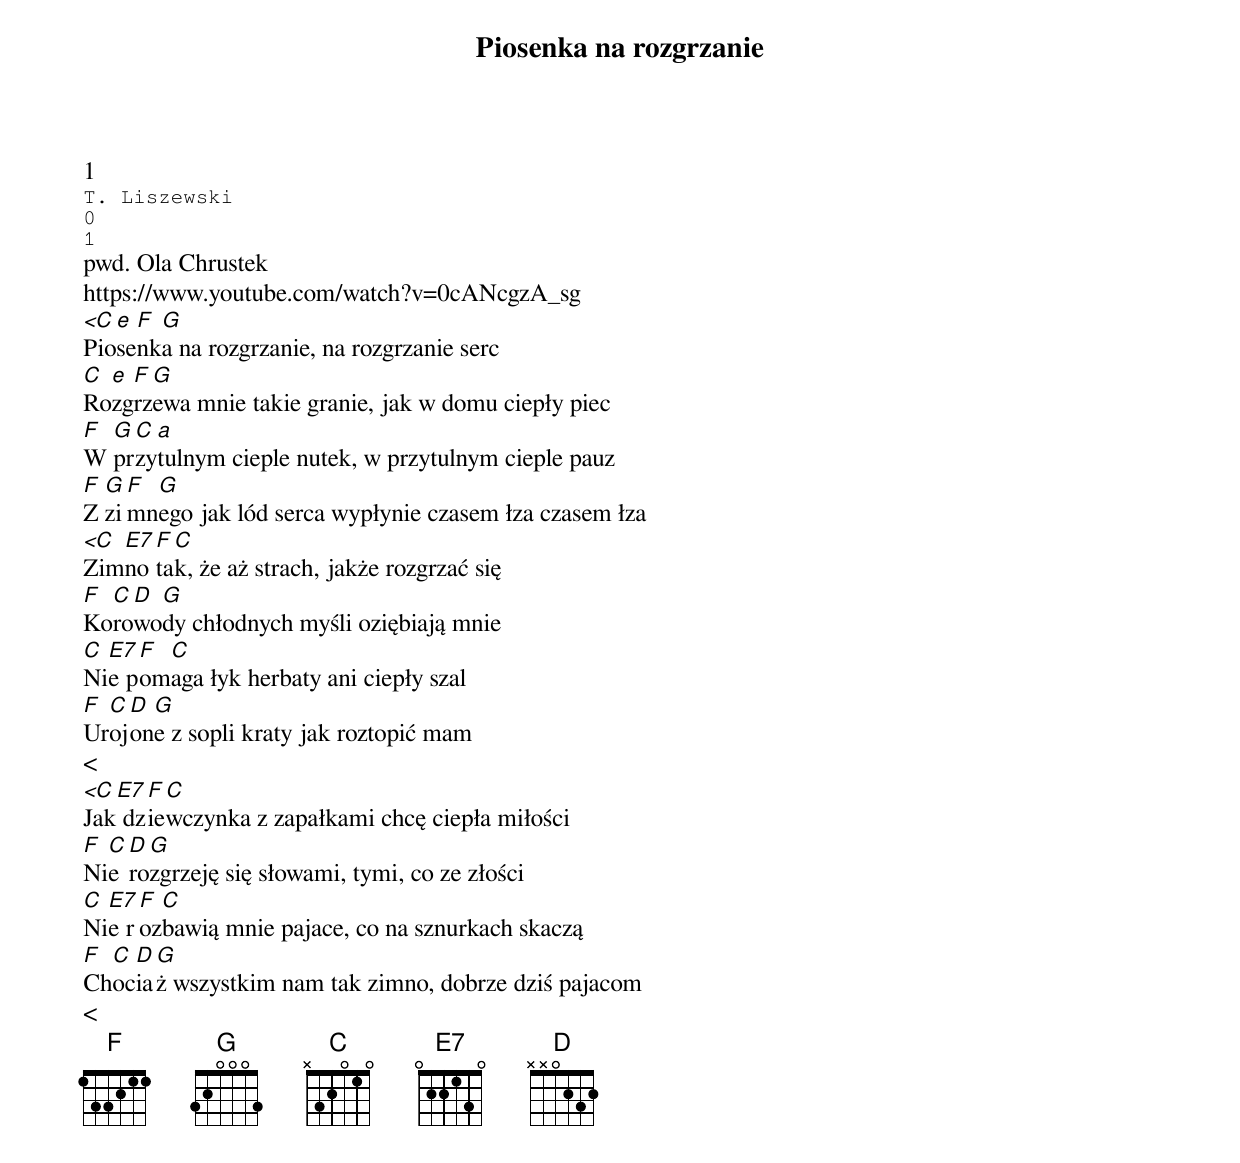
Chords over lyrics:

Piosenka na rozgrzanie
1
T. Liszewski
0
1
pwd. Ola Chrustek
https://www.youtube.com/watch?v=0cANcgzA_sg
<C e F G
Piosenka na rozgrzanie, na rozgrzanie serc
C e F G
Rozgrzewa mnie takie granie, jak w domu ciepły piec
F G C a
W przytulnym cieple nutek, w przytulnym cieple pauz
F G F G
Z zimnego jak lód serca wypłynie czasem łza czasem łza
<C E7 F C
Zimno tak, że aż strach, jakże rozgrzać się
F C D G
Korowody chłodnych myśli oziębiają mnie
C E7 F C
Nie pomaga łyk herbaty ani ciepły szal
F C D G
Urojone z sopli kraty jak roztopić mam
<
<C E7 F C
Jak dziewczynka z zapałkami chcę ciepła miłości
F C D G
Nie rozgrzeję się słowami, tymi, co ze złości
C E7 F C
Nie rozbawią mnie pajace, co na sznurkach skaczą
F C D G
Chociaż wszystkim nam tak zimno, dobrze dziś pajacom
<
